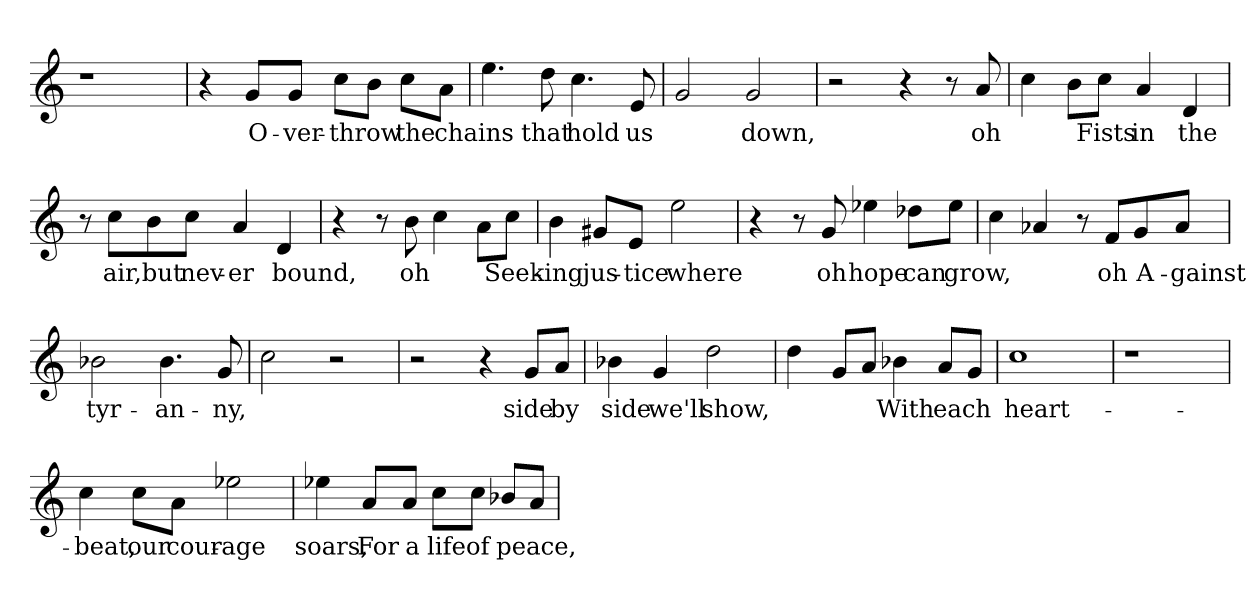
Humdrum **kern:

**kern	**text
*part1	*part1
*staff1	*staff1
=	=
1r	.
=	=
4r	.
8g/L	O-
8g/J	-ver-
8cc\L	-throw
8b\J	.
8cc\L	the
8a\J	chains
=	=
4.ee\	.
8dd\	that
4.cc\	hold
8e/	us
=	=
2g/	.
2g/	down,
=	=
2r	.
4r	.
8r	.
8a/	oh
=	=
4cc\	.
8b\L	.
8cc\J	Fists
4a/	in
4d/	the
=	=
8r	.
8cc\L	air,
8b\	but
8cc\J	nev-
4a/	-er
4d/	bound,
=	=
4r	.
8r	.
8b\	oh
4cc\	.
8a\L	.
8cc\J	Seek-
=	=
4b\	-ing
8g#X/L	jus-
8e/J	-tice
2ee\	where
=	=
4r	.
8r	.
8g/	oh
4ee-X\	hope
8dd-X\L	can
8ee-\J	grow,
=	=
4cc\	.
4a-X/	.
8r	.
8f/L	oh
8g/	A-
8a-/J	-gainst
=	=
2b-X\	tyr-
4.b-\	-an-
8g/	-ny,
=	=
2cc\	.
2r	.
=	=
2r	.
4r	.
8g/L	side
8a/J	by
=	=
4b-X\	side
4g/	we'll
2dd\	show,
=	=
4dd\	.
8g/L	.
8a/J	.
4b-X\	With
8a/L	each
8g/J	.
=	=
1cc	heart-
=	=
1r	.
=	=
4cc\	-beat,
8cc\L	our
8a\J	cour-
2ee-X\	-age
=	=
4ee-X\	soars,
8a/L	For
8a/J	a
8cc\L	life
8cc\J	of
8b-X/L	peace,
8a/J	.
=	=
*-	*-
